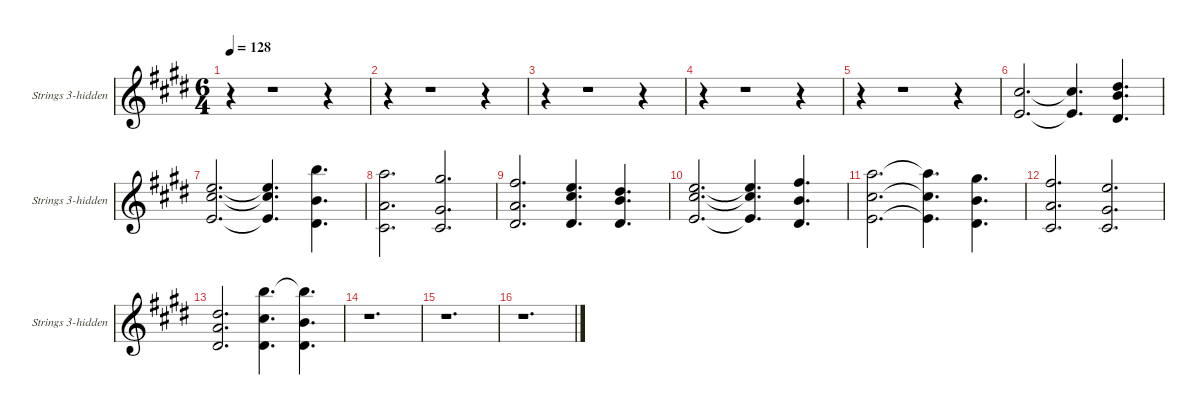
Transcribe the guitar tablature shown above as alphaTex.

\defaultSystemsLayout 4
\hideDynamics
\bracketExtendMode nobrackets
\useSystemSignSeparator
\singleTrackTrackNamePolicy allsystems
\multiTrackTrackNamePolicy allsystems
\firstSystemTrackNameMode fullname
\otherSystemsTrackNameMode fullname
\firstSystemTrackNameOrientation horizontal
\otherSystemsTrackNameOrientation horizontal
\track ("Strings 3-hidden" "vln.") {instrument stringensemble1}
\staff {score}
\tuning (E4 B3 G3 D3 A2 C2)
\ts (6 4)
\tempo 128
\clef g2
\ks e
r.4{dy mp} r.1 r.4 |
r.4 r.1 r.4 |
r.4 r.1 r.4 |
r.4 r.1 r.4 |
r.4 r.1 r.4 |
(9.1{acc #} 9.3{acc forcenatural}).2{d} (9.1{t acc #} 9.3{t acc forcenatural}).4{d dy f} (11.1{acc #} 12.2{acc forcenatural} 8.3{acc #}).4{d dy mp} |
(12.1{acc forcenatural} 14.2{acc #} 14.4{acc forcenatural}).2{d} (12.1{t acc forcenatural} 14.2{t acc #} 14.4{t acc forcenatural}).4{d dy f} (19.1{acc forcenatural} 12.2{acc forcenatural} 8.3{acc #}).4{d dy mp} |
(17.1{acc forcenatural} 10.2{acc forcenatural} 6.3{acc #}).2{d} (16.1{acc #} 9.2{acc #} 6.3{acc #}).2{d} |
(14.1{acc #} 10.2{acc forcenatural} 13.4{acc #}).2{d} (12.1{acc forcenatural} 14.2{acc #} 13.4{acc #}).4{d} (11.1{acc #} 12.2{acc forcenatural} 13.4{acc #}).4{d} |
(12.1{acc forcenatural} 14.2{acc #} 9.3{acc forcenatural}).2{d} (12.1{t acc forcenatural} 14.2{t acc #} 9.3{t acc forcenatural}).4{d dy f} (14.1{acc #} 12.2{acc forcenatural} 8.3{acc #}).4{d dy mp} |
(17.1{acc forcenatural} 14.2{acc #} 14.4{acc forcenatural}).2{d} (17.1{t acc forcenatural} 14.2{t acc #} 14.4{t acc forcenatural}).4{d dy f} (16.1{acc #} 12.2{acc forcenatural} 8.3{acc #}).4{d dy mp} |
(14.1{acc #} 10.2{acc forcenatural} 6.3{acc #}).2{d} (12.1{acc forcenatural} 9.2{acc #} 6.3{acc #}).2{d} |
(11.1{acc #} 10.2{acc forcenatural} 13.4{acc #}).2{d} (19.1{acc forcenatural} 14.2{acc #} 13.4{acc #}).4{d dy mf} (19.1{t acc forcenatural} 12.2{acc forcenatural} 13.4{acc #}).4{d dy f} |
r.1{d} |
r.1{d} |
r.1{d}
